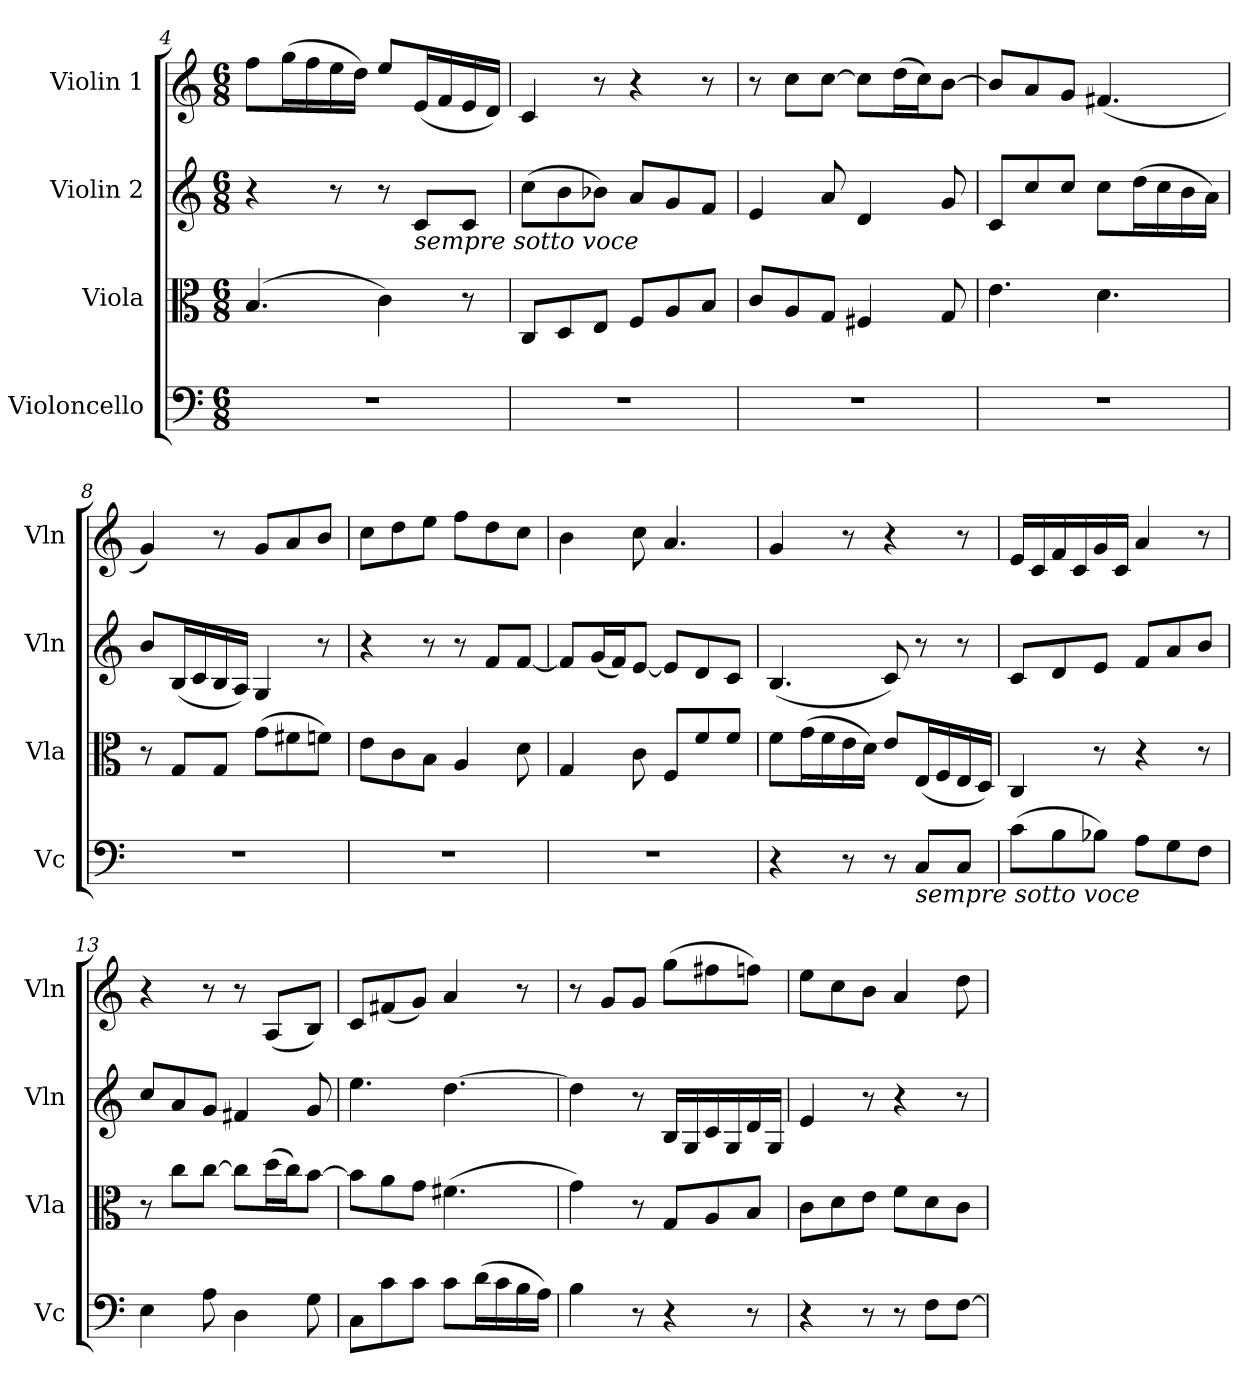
**kern	**kern	**kern	**kern
*part4	*part3	*part2	*part1
*staff4	*staff3	*staff2	*staff1
*I"Violoncello	*I"Viola	*I"Violin 2	*I"Violin 1
*I'Vc	*I'Vla	*I'Vln	*I'Vln
*clefF4	*clefC3	*clefG2	*clefG2
*k[]	*k[]	*k[]	*k[]
*M6/8	*M6/8	*M6/8	*M6/8
=4	=4	=4	=4
2.r	(4.B/	4r	8ff\L
.	.	.	(16gg\L
.	.	.	16ff\
.	.	8r	16ee\
.	.	.	16dd\JJ)
.	4c\)	8r	8ee/L
!	!	!LO:TX:b:i:t=sempre sotto voce	!
.	.	8c/L	(16e/L
.	.	.	16f/
.	8r	8c/J	16e/
.	.	.	16d/JJ)
=5	=5	=5	=5
2.r	8C/L	(8cc\L	4c/
.	8D/	8b\	.
.	8E/J	8b-X\J)	8r
.	8F/L	8a/L	4r
.	8A/	8g/	.
.	8B/J	8f/J	8r
!!LO:LB:g=z
=6	=6	=6	=6
2.r	8c/L	4e/	8r
.	8A/	.	8cc\L
.	8G/J	8a/	[8cc\J
.	4F#X/	4d/	8cc\L]
.	.	.	(16dd\L
.	.	.	16cc\J)
.	8G/	8g/	[8b\J
!!LO:LB:g=z
=7	=7	=7	=7
2.r	4.e\	8c/L	8b/L]
.	.	8cc/	8a/
.	.	8cc/J	8g/J
.	4.d\	8cc\L	(4.f#X/
.	.	(16dd\L	.
.	.	16cc\	.
.	.	16b\	.
.	.	16a\JJ)	.
=8	=8	=8	=8
2.r	8r	8b/L	4g/)
.	8G/L	(16B/L	.
.	.	16c/	.
.	8G/J	16B/	8r
.	.	16A/JJ)	.
.	(8g\L	4G/	8g/L
.	8f#X\	.	8a/
.	8fn\J)	8r	8b/J
=9	=9	=9	=9
2.r	8e\L	4r	8cc\L
.	8c\	.	8dd\
.	8B\J	8r	8ee\J
.	4A/	8r	8ff\L
.	.	8f/L	8dd\
.	8d\	[8f/J	8cc\J
=10	=10	=10	=10
2.r	4G/	8f/L]	4b\
.	.	(16g/L	.
.	.	16f/J)	.
.	8c\	[8e/J	8cc\
.	8F/L	8e/L]	4.a/
.	8f/	8d/	.
.	8f/J	8c/J	.
=11	=11	=11	=11
4r	8f\L	(4.B/	4g/
.	(16g\L	.	.
.	16f\	.	.
8r	16e\	.	8r
.	16d\JJ)	.	.
8r	8e/L	8c/)	4r
!LO:TX:b:i:t=sempre sotto voce	!	!	!
8C/L	(16E/L	8r	.
.	16F/	.	.
8C/J	16E/	8r	8r
.	16D/JJ)	.	.
!!LO:LB:g=z
=12	=12	=12	=12
(8c\L	4C/	8c/L	16e/LL
.	.	.	16c/
8B\	.	8d/	16f/
.	.	.	16c/
8B-X\J)	8r	8e/J	16g/
.	.	.	16c/JJ
8A\L	4r	8f/L	4a/
8G\	.	8a/	.
8F\J	8r	8b/J	8r
!!LO:LB:g=z
=13	=13	=13	=13
4E\	8r	8cc/L	4r
.	8cc\L	8a/	.
8A\	[8cc\J	8g/J	8r
4D\	8cc\L]	4f#X/	8r
.	(16dd\L	.	(8A/L
.	16cc\J)	.	.
8G\	[8b\J	8g/	8B/J)
=14	=14	=14	=14
8C\L	8b\L]	4.ee\	8c/L
8c\	8a\	.	(8f#X/
8c\J	8g\J	.	8g/J)
8c\L	(4.f#X\	[4.dd\	4a/
(16d\L	.	.	.
16c\	.	.	.
16B\	.	.	8r
16A\JJ)	.	.	.
=15	=15	=15	=15
4B\	4g\)	4dd\]	8r
.	.	.	8g/L
8r	8r	8r	8g/J
4r	8G/L	16B/LL	(8gg\L
.	.	16G/	.
.	8A/	16c/	8ff#X\
.	.	16G/	.
8r	8B/J	16d/	8ffn\J)
.	.	16G/JJ	.
=16	=16	=16	=16
4r	8c\L	4e/	8ee\L
.	8d\	.	8cc\
8r	8e\J	8r	8b\J
8r	8f\L	4r	4a/
8F\L	8d\	.	.
[8F\J	8c\J	8r	8dd\
=	=	=	=
*-	*-	*-	*-
